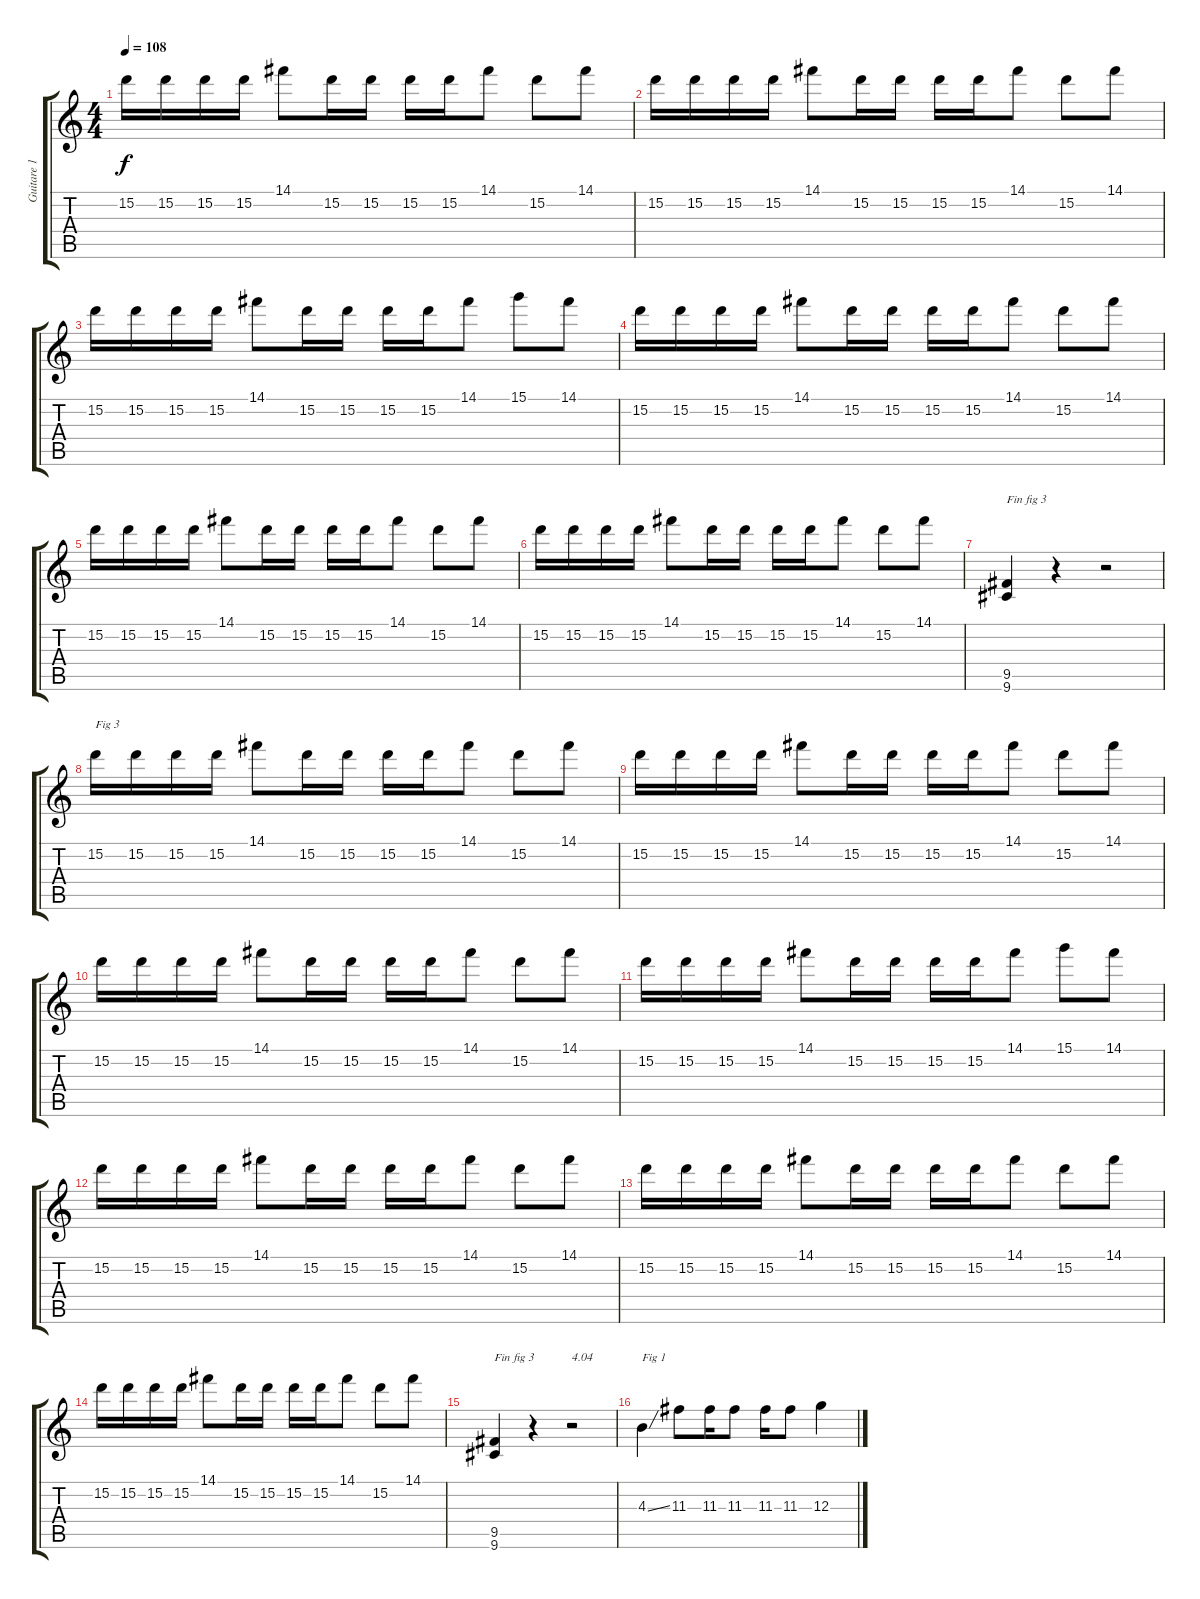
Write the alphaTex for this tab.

\track ("Guitare 1 *" "Guitare 1 ") {instrument distortionguitar}
\staff {score tabs}
\tuning (E4 B3 G3 D3 A2 E2) {hide}
\ts (4 4)
\tempo 108
\clef g2
\ks c
15.2.16{dy f} 15.2.16 15.2.16 15.2.16 14.1.8 15.2.16 15.2.16 15.2.16 15.2.16 14.1.8 15.2.8 14.1.8 |
15.2.16 15.2.16 15.2.16 15.2.16 14.1.8 15.2.16 15.2.16 15.2.16 15.2.16 14.1.8 15.2.8 14.1.8 |
15.2.16 15.2.16 15.2.16 15.2.16 14.1.8 15.2.16 15.2.16 15.2.16 15.2.16 14.1.8 15.1.8 14.1.8 |
15.2.16 15.2.16 15.2.16 15.2.16 14.1.8 15.2.16 15.2.16 15.2.16 15.2.16 14.1.8 15.2.8 14.1.8 |
15.2.16 15.2.16 15.2.16 15.2.16 14.1.8 15.2.16 15.2.16 15.2.16 15.2.16 14.1.8 15.2.8 14.1.8 |
15.2.16 15.2.16 15.2.16 15.2.16 14.1.8 15.2.16 15.2.16 15.2.16 15.2.16 14.1.8 15.2.8 14.1.8 |
(9.5 9.6).4{txt "Fin fig 3"} r.4 r.2 |
15.2.16{txt "Fig 3"} 15.2.16 15.2.16 15.2.16 14.1.8 15.2.16 15.2.16 15.2.16 15.2.16 14.1.8 15.2.8 14.1.8 |
15.2.16 15.2.16 15.2.16 15.2.16 14.1.8 15.2.16 15.2.16 15.2.16 15.2.16 14.1.8 15.2.8 14.1.8 |
15.2.16 15.2.16 15.2.16 15.2.16 14.1.8 15.2.16 15.2.16 15.2.16 15.2.16 14.1.8 15.2.8 14.1.8 |
15.2.16 15.2.16 15.2.16 15.2.16 14.1.8 15.2.16 15.2.16 15.2.16 15.2.16 14.1.8 15.1.8 14.1.8 |
15.2.16 15.2.16 15.2.16 15.2.16 14.1.8 15.2.16 15.2.16 15.2.16 15.2.16 14.1.8 15.2.8 14.1.8 |
15.2.16 15.2.16 15.2.16 15.2.16 14.1.8 15.2.16 15.2.16 15.2.16 15.2.16 14.1.8 15.2.8 14.1.8 |
15.2.16 15.2.16 15.2.16 15.2.16 14.1.8 15.2.16 15.2.16 15.2.16 15.2.16 14.1.8 15.2.8 14.1.8 |
(9.5 9.6).4{txt "Fin fig 3"} r.4 r.2{txt "4.04"} |
4.3{ss}.4{txt "Fig 1"} 11.3.8 11.3.16 11.3.8 11.3.16 11.3.8 12.3{ss}.4
